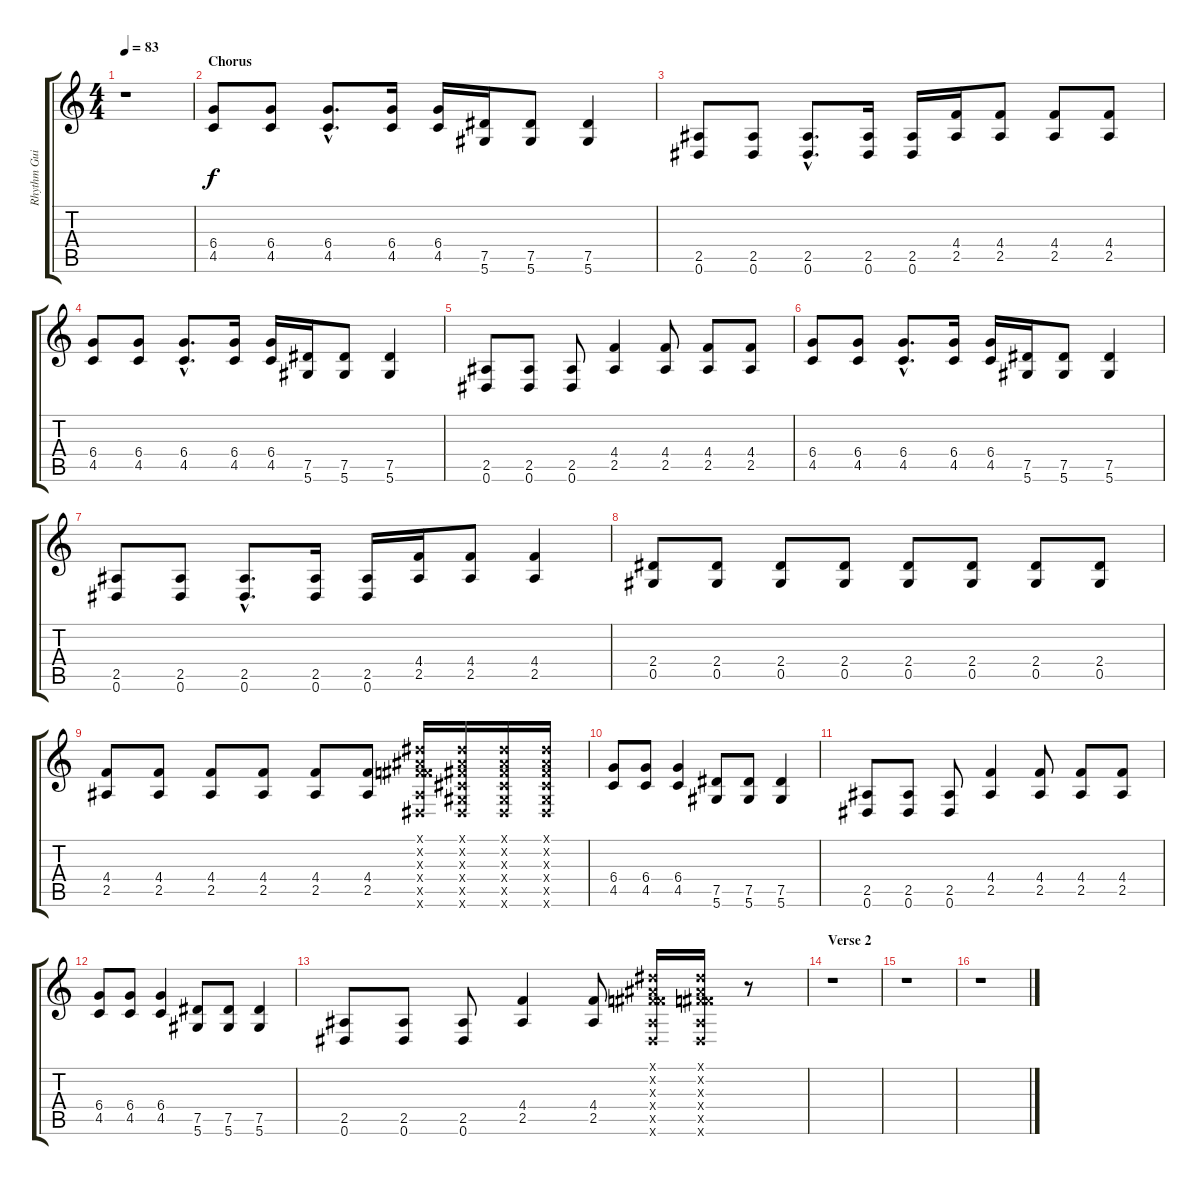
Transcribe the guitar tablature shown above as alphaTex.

\track ("Rhythm Guitar 1" "Rhythm Gui") {instrument distortionguitar}
\staff {score tabs}
\tuning (Eb4 Bb3 Gb3 Db3 Ab2 Eb2) {hide}
\ts (4 4)
\tempo 83
\clef g2
\ks c
r.1{dy f} |
\section ("" "Chorus")
(6.4 4.5).8 (6.4 4.5).8 (6.4{hac} 4.5{hac}).8{d} (6.4 4.5).16 (6.4 4.5).16 (7.5 5.6).16 (7.5 5.6).8 (7.5 5.6).4 |
(2.5 0.6).8 (2.5 0.6).8 (2.5{hac} 0.6{hac}).8{d} (2.5 0.6).16 (2.5 0.6).16 (4.4 2.5).16 (4.4 2.5).8 (4.4 2.5).8 (4.4 2.5).8 |
(6.4 4.5).8 (6.4 4.5).8 (6.4{hac} 4.5{hac}).8{d} (6.4 4.5).16 (6.4 4.5).16 (7.5 5.6).16 (7.5 5.6).8 (7.5 5.6).4 |
(2.5 0.6).8 (2.5 0.6).8 (2.5 0.6).8 (4.4 2.5).4 (4.4 2.5).8 (4.4 2.5).8 (4.4 2.5).8 |
(6.4 4.5).8 (6.4 4.5).8 (6.4{hac} 4.5{hac}).8{d} (6.4 4.5).16 (6.4 4.5).16 (7.5 5.6).16 (7.5 5.6).8 (7.5 5.6).4 |
(2.5 0.6).8 (2.5 0.6).8 (2.5{hac} 0.6{hac}).8{d} (2.5 0.6).16 (2.5 0.6).16 (4.4 2.5).16 (4.4 2.5).8 (4.4 2.5).4 |
(2.4 0.5).8 (2.4 0.5).8 (2.4 0.5).8 (2.4 0.5).8 (2.4 0.5).8 (2.4 0.5).8 (2.4 0.5).8 (2.4 0.5).8 |
(4.4 2.5).8 (4.4 2.5).8 (4.4 2.5).8 (4.4 2.5).8 (4.4 2.5).8 (4.4 2.5).8 (0.1{x} 0.2{x} 0.3{x} 4.4{x} 2.5{x} 0.6{x}).16 (0.1{x} 0.2{x} 0.3{x} 0.4{x} 0.5{x} 0.6{x}).16 (0.1{x} 0.2{x} 0.3{x} 0.4{x} 0.5{x} 0.6{x}).16 (0.1{x} 0.2{x} 0.3{x} 0.4{x} 0.5{x} 0.6{x}).16 |
(6.4 4.5).8 (6.4 4.5).8 (6.4 4.5).4 (7.5 5.6).8 (7.5 5.6).8 (7.5 5.6).4 |
(2.5 0.6).8 (2.5 0.6).8 (2.5 0.6).8 (4.4 2.5).4 (4.4 2.5).8 (4.4 2.5).8 (4.4 2.5).8 |
(6.4 4.5).8 (6.4 4.5).8 (6.4 4.5).4 (7.5 5.6).8 (7.5 5.6).8 (7.5 5.6).4 |
(2.5 0.6).8 (2.5 0.6).8 (2.5 0.6).8 (4.4 2.5).4 (4.4 2.5).8 (0.1{x} 0.2{x} 0.3{x} 4.4{x} 2.5{x} 0.6{x}).16 (0.1{x} 0.2{x} 0.3{x} 4.4{x} 2.5{x} 0.6{x}).16 r.8 |
\section ("" "Verse 2")
r.1 |
r.1 |
r.1
